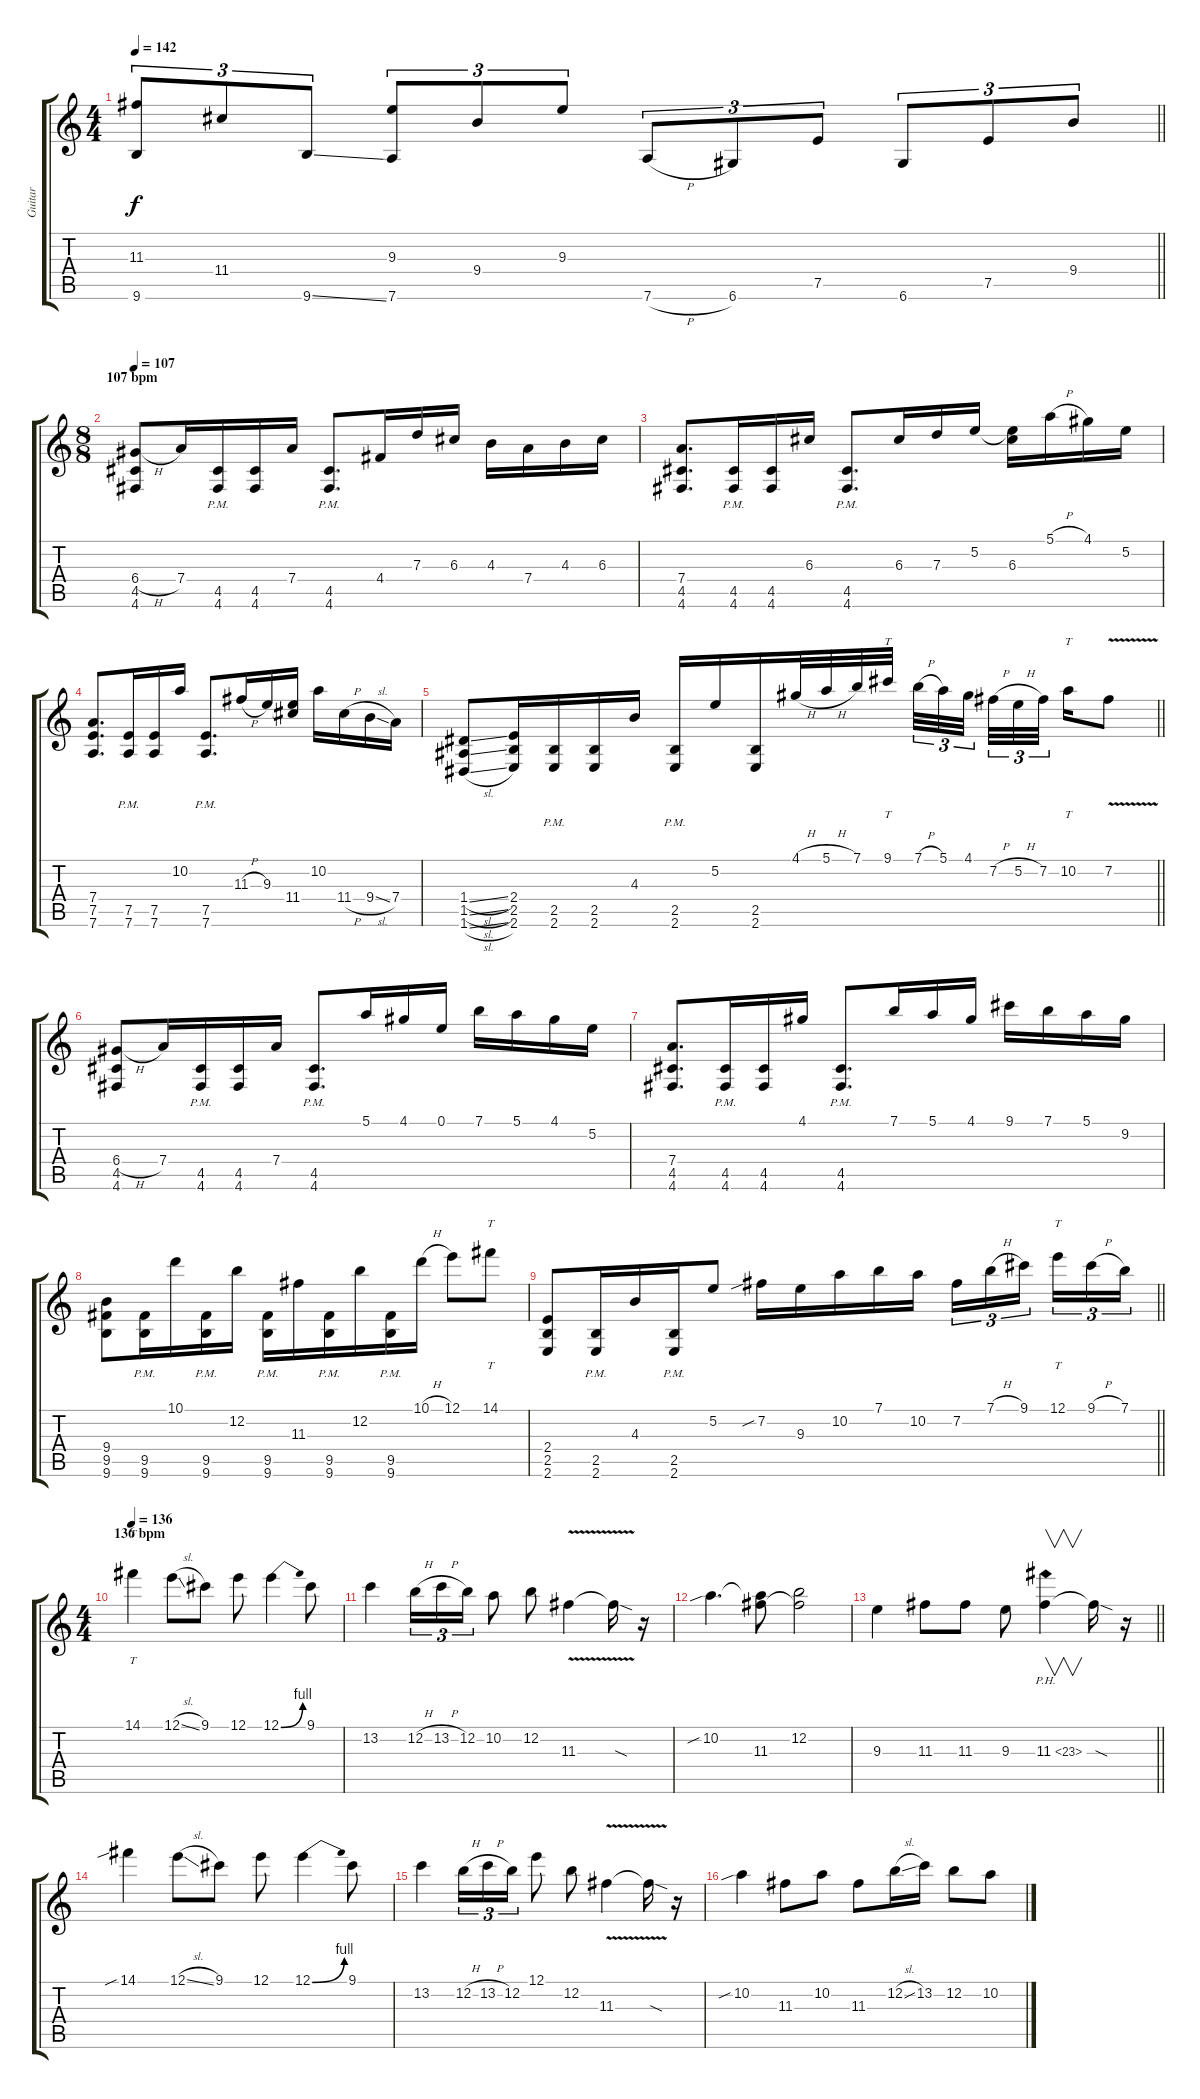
\track ("Guitar" "Guitar") {instrument distortionguitar}
\staff {score tabs}
\tuning (E4 B3 G3 D3 A2 D2) {hide}
\ts (4 4)
\tempo 142
\clef g2
\barLineRight lightlight
\ks c
(11.3 9.6).8{tu (3 2) dy f} 11.4.8{tu (3 2)} 9.6{ss}.8{tu (3 2)} (9.3 7.6).8{tu (3 2)} 9.4.8{tu (3 2)} 9.3.8{tu (3 2)} 7.6{h}.8{tu (3 2)} 6.6.8{tu (3 2)} 7.5.8{tu (3 2)} 6.6.8{tu (3 2)} 7.5.8{tu (3 2)} 9.4.8{tu (3 2)} |
\ts (8 8)
\section ("" "107 bpm")
\tempo 107
(6.4{h} 4.5 4.6).8{balance 4} 7.4.16 (4.5{pm} 4.6{pm}).16 (4.5 4.6).16 7.4.16 (4.5{pm} 4.6{pm}).8{d} 4.4.16 7.3.16 6.3.16 4.3.16 7.4.16 4.3.16 6.3.16 |
(7.4 4.5 4.6).8{d} (4.5 4.6{pm}).16 (4.5 4.6).16 6.3.16 (4.5{pm} 4.6{pm}).8{d} 6.3.16 7.3.16 5.2.16 (5.2{t} 6.3).16 5.1{h}.16 4.1.16 5.2.16 |
(7.4 7.5 7.6).8{d} (7.5{pm} 7.6{pm}).16 (7.5 7.6).16 10.2.16 (7.5{pm} 7.6{pm}).8{d} 11.3{h}.16 9.3.16 (9.3{t} 11.4).16 10.2.16 11.4{h}.16 9.4{sl}.16 7.4.16 |
\barLineRight lightlight
(1.4{sl} 1.5{sl} 1.6{sl}).8 (2.4 2.5 2.6).16 (2.5{pm} 2.6{pm}).16 (2.5 2.6).16 4.3.16 (2.5{pm} 2.6{pm}).16 5.2.16 (2.5 2.6).16 4.1{h}.32 5.1{h}.32 7.1.32 9.1.32{tt beam splitsecondary} 7.1{h}.32{tu (3 2)} 5.1.32{tu (3 2)} 4.1.32{tu (3 2)} 7.2{h}.32{tu (3 2)} 5.2{h}.32{tu (3 2)} 7.2.32{tu (3 2) beam splitsecondary} 10.2.16{tt} 7.2{v}.8 |
(6.4{h} 4.5 4.6).8 7.4.16 (4.5{pm} 4.6{pm}).16 (4.5 4.6).16 7.4.16 (4.5{pm} 4.6{pm}).8{d} 5.1.16 4.1.16 0.1.16 7.1.16 5.1.16 4.1.16 5.2.16 |
(7.4 4.5 4.6).8{d} (4.5{pm} 4.6{pm}).16 (4.5 4.6).16 4.1.16 (4.5{pm} 4.6{pm}).8{d} 7.1.16 5.1.16 4.1.16 9.1.16 7.1.16 5.1.16 9.2.16 |
(9.4 9.5 9.6).8 (9.5{pm} 9.6{pm}).16 10.1.16 (9.5{pm} 9.6{pm}).16 12.2.16 (9.5{pm} 9.6{pm}).16 11.3.16 (9.5{pm} 9.6{pm}).16 12.2.16 (9.5{pm} 9.6{pm}).16 10.1{h}.16 12.1.8 14.1.8{tt} |
\barLineRight lightlight
(2.4 2.5 2.6).8 (2.5{pm} 2.6{pm}).16 4.3.16 (2.5{pm} 2.6{pm}).16 5.2.8 7.2{sib}.16 9.3.16 10.2.16 7.1.16 10.2.16 7.2.16{tu (3 2)} 7.1{h}.16{tu (3 2)} 9.1.16{tu (3 2)} 12.1.16{tt tu (3 2)} 9.1{h}.16{tu (3 2)} 7.1.16{tu (3 2)} |
\ts (4 4)
\section ("" "136 bpm")
\tempo 136
14.1.4{tt balance 8} 12.1{sl}.8 9.1.8 12.1.8 12.1{be (bend 0 0 60 4)}.4 9.1.8 |
13.2.4 12.2{h}.16{tu (3 2)} 13.2{h}.16{tu (3 2)} 12.2.16{tu (3 2)} 10.2.8 12.2.8 11.3{v}.4 11.3{sod t}.16 r.16 |
10.2{sib}.4{d} (10.2{t} 11.3).8 (12.2 11.3{t}).2 |
\barLineRight lightlight
9.3.4 11.3.8 11.3.8 9.3.8 11.3{ph 12}.4{v} 11.3{sod t}.16 r.16 |
14.1{sib}.4 12.1{sl}.8 9.1.8 12.1.8 12.1{be (bend 0 0 60 4)}.4 9.1.8 |
13.2.4 12.2{h}.16{tu (3 2)} 13.2{h}.16{tu (3 2)} 12.2.16{tu (3 2)} 12.1.8 12.2.8 11.3{v}.4 11.3{sod t}.16 r.16 |
10.2{sib}.4 11.3.8 10.2.8 11.3.8 12.2{sl}.16 13.2.16 12.2.8 10.2.8
